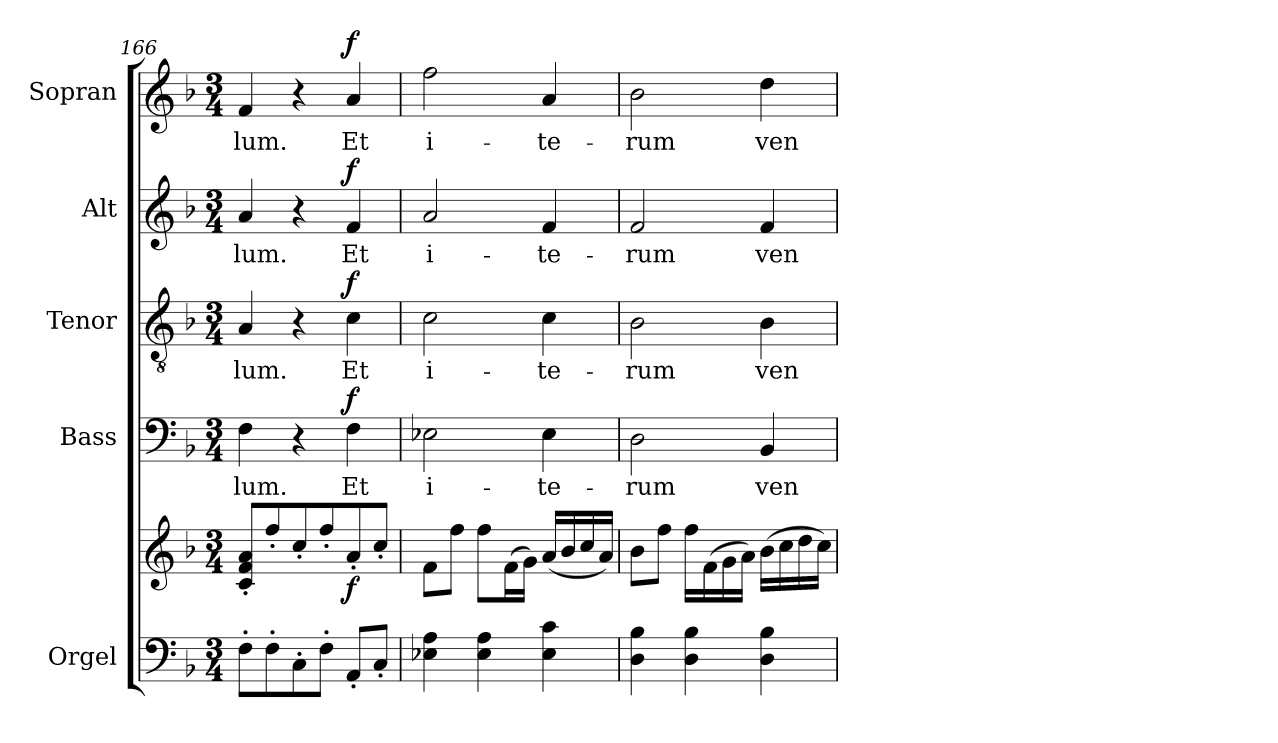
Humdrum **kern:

**kern	**kern	**dynam	**kern	**text	**dynam	**kern	**text	**dynam	**kern	**text	**dynam	**kern	**text	**dynam
*part5	*part5	*part5	*part4	*part4	*part4	*part3	*part3	*part3	*part2	*part2	*part2	*part1	*part1	*part1
*staff6	*staff5	*staff5/6	*staff4	*staff4	*staff4	*staff3	*staff3	*staff3	*staff2	*staff2	*staff2	*staff1	*staff1	*staff1
*I"Orgel	*	*	*I"Bass	*	*	*I"Tenor	*	*	*I"Alt	*	*	*I"Sopran	*	*
*I'Org.	*	*	*I'B.	*	*	*I'T.	*	*	*I'A.	*	*	*I'S.	*	*
*clefF4	*clefG2	*	*clefF4	*	*	*clefGv2	*	*	*clefG2	*	*	*clefG2	*	*
*k[b-]	*k[b-]	*	*k[b-]	*	*	*k[b-]	*	*	*k[b-]	*	*	*k[b-]	*	*
*F:	*F:	*	*F:	*	*	*F:	*	*	*F:	*	*	*F:	*	*
*M3/4	*M3/4	*	*M3/4	*	*	*M3/4	*	*	*M3/4	*	*	*M3/4	*	*
=166	=166	=166	=166	=166	=166	=166	=166	=166	=166	=166	=166	=166	=166	=166
!	!	!	!	!LO:LY:b	!	!	!LO:LY:b	!	!	!LO:LY:b	!	!	!LO:LY:b	!
8F'>\L	8c/'< 8f/'< 8a/'<L	.	4F\	-lum.	.	4A/	-lum.	.	4a/	-lum.	.	4f/	-lum.	.
8F'>\	8ff'</	.	.	.	.	.	.	.	.	.	.	.	.	.
8C'>\	8cc'</	.	4r	.	.	4r	.	.	4r	.	.	4r	.	.
8F'>\J	8ff'</	.	.	.	.	.	.	.	.	.	.	.	.	.
!	!	!LO:DY:b	!	!LO:LY:b	!LO:DY:a	!	!LO:LY:b	!LO:DY:a	!	!LO:LY:b	!LO:DY:a	!	!LO:LY:b	!LO:DY:a
8AA'</L	8a'</	f	4F\	Et	f	4c\	Et	f	4f/	Et	f	4a/	Et	f
8C'</J	8cc'</J	.	.	.	.	.	.	.	.	.	.	.	.	.
=167	=167	=167	=167	=167	=167	=167	=167	=167	=167	=167	=167	=167	=167	=167
!	!	!	!	!LO:LY:b	!	!	!LO:LY:b	!	!	!LO:LY:b	!	!	!LO:LY:b	!
4E-X\ 4A\	8f\L	.	2E-X\	i-	.	2c\	i-	.	2a/	i-	.	2ff\	i-	.
.	8ff\J	.	.	.	.	.	.	.	.	.	.	.	.	.
4E-\ 4A\	8ff\L	.	.	.	.	.	.	.	.	.	.	.	.	.
.	(>16f\L	.	.	.	.	.	.	.	.	.	.	.	.	.
.	16g\JJ)	.	.	.	.	.	.	.	.	.	.	.	.	.
!	!	!	!	!LO:LY:b	!	!	!LO:LY:b	!	!	!LO:LY:b	!	!	!LO:LY:b	!
4E-\ 4c\	(<16a/LL	.	4E-\	-te-	.	4c\	-te-	.	4f/	-te-	.	4a/	-te-	.
.	16b-/	.	.	.	.	.	.	.	.	.	.	.	.	.
.	16cc/	.	.	.	.	.	.	.	.	.	.	.	.	.
.	16a/JJ)	.	.	.	.	.	.	.	.	.	.	.	.	.
!!LO:LB:g=z
=168	=168	=168	=168	=168	=168	=168	=168	=168	=168	=168	=168	=168	=168	=168
!	!	!	!	!LO:LY:b	!	!	!LO:LY:b	!	!	!LO:LY:b	!	!	!LO:LY:b	!
4D\ 4B-\	8b-\L	.	2D\	-rum	.	2B-\	-rum	.	2f/	-rum	.	2b-\	-rum	.
.	8ff\J	.	.	.	.	.	.	.	.	.	.	.	.	.
4D\ 4B-\	16ff\LL	.	.	.	.	.	.	.	.	.	.	.	.	.
.	(>16f\	.	.	.	.	.	.	.	.	.	.	.	.	.
.	16g\	.	.	.	.	.	.	.	.	.	.	.	.	.
.	16a\JJ)	.	.	.	.	.	.	.	.	.	.	.	.	.
!	!	!	!	!LO:LY:b	!	!	!LO:LY:b	!	!	!LO:LY:b	!	!	!LO:LY:b	!
4D\ 4B-\	(>16b-\LL	.	4BB-/	ven-	.	4B-\	ven-	.	4f/	ven-	.	4dd\	ven-	.
.	16cc\	.	.	.	.	.	.	.	.	.	.	.	.	.
.	16dd\	.	.	.	.	.	.	.	.	.	.	.	.	.
.	16cc\JJ)	.	.	.	.	.	.	.	.	.	.	.	.	.
=	=	=	=	=	=	=	=	=	=	=	=	=	=	=
*-	*-	*-	*-	*-	*-	*-	*-	*-	*-	*-	*-	*-	*-	*-
